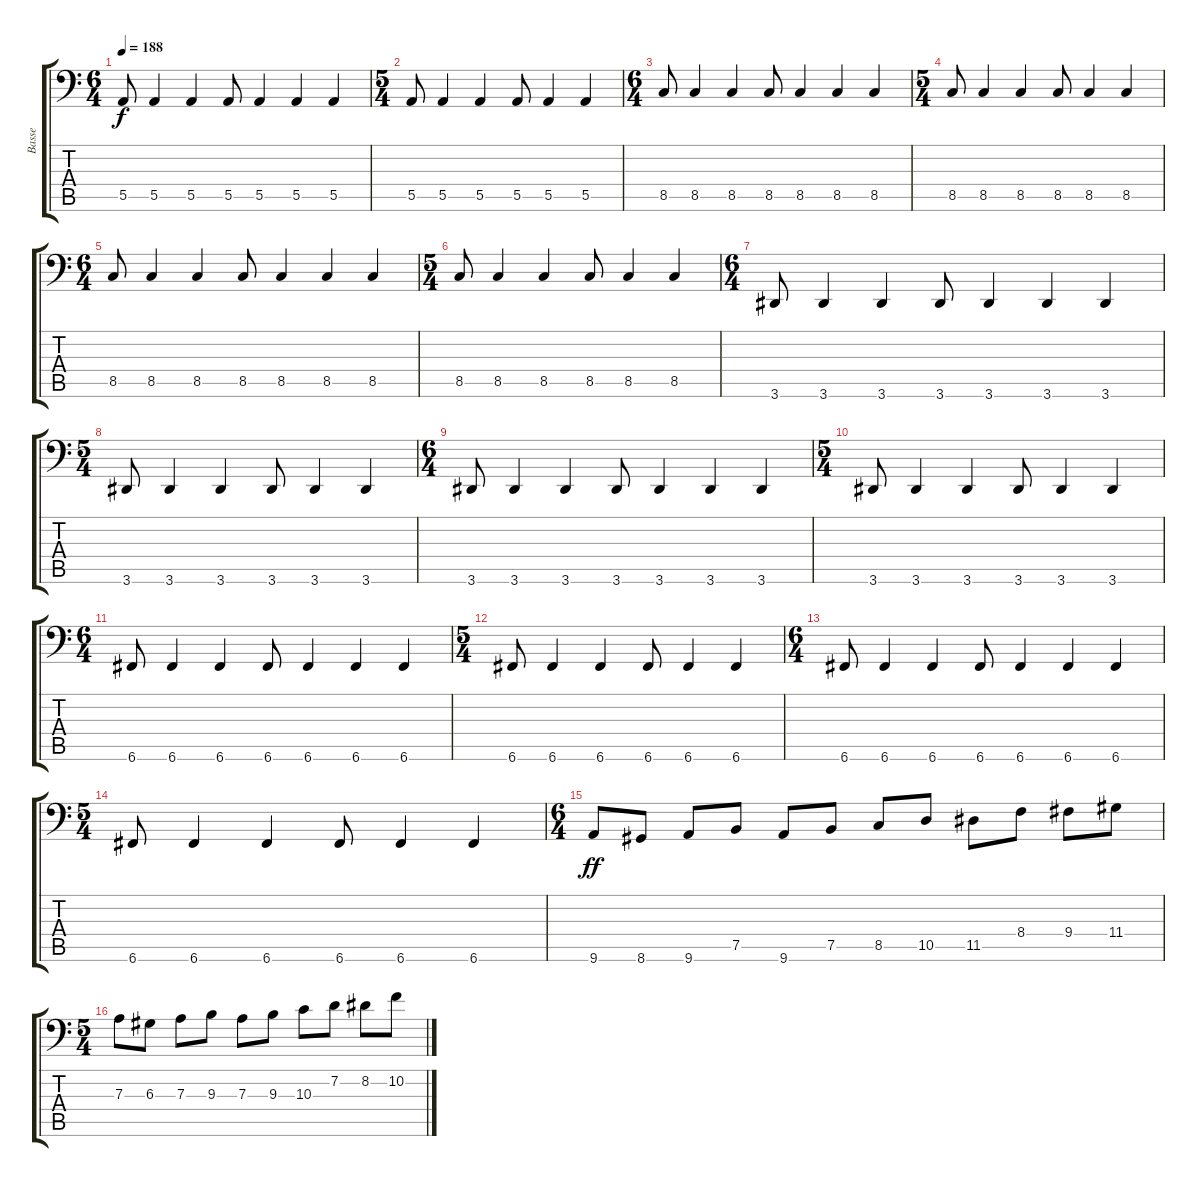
\track ("Basse" "Basse") {instrument electricbassfinger}
\staff {score tabs}
\tuning (C3 G2 D2 A1 E1 C1) {hide}
\ts (6 4)
\tempo 188
\clef f4
\ks c
5.5.8{dy f} 5.5.4 5.5.4 5.5.8 5.5.4 5.5.4 5.5.4 |
\ts (5 4)
5.5.8 5.5.4 5.5.4 5.5.8 5.5.4 5.5.4 |
\ts (6 4)
8.5.8 8.5.4 8.5.4 8.5.8 8.5.4 8.5.4 8.5.4 |
\ts (5 4)
8.5.8 8.5.4 8.5.4 8.5.8 8.5.4 8.5.4 |
\ts (6 4)
8.5.8 8.5.4 8.5.4 8.5.8 8.5.4 8.5.4 8.5.4 |
\ts (5 4)
8.5.8 8.5.4 8.5.4 8.5.8 8.5.4 8.5.4 |
\ts (6 4)
3.6.8 3.6.4 3.6.4 3.6.8 3.6.4 3.6.4 3.6.4 |
\ts (5 4)
3.6.8 3.6.4 3.6.4 3.6.8 3.6.4 3.6.4 |
\ts (6 4)
3.6.8 3.6.4 3.6.4 3.6.8 3.6.4 3.6.4 3.6.4 |
\ts (5 4)
3.6.8 3.6.4 3.6.4 3.6.8 3.6.4 3.6.4 |
\ts (6 4)
6.6.8 6.6.4 6.6.4 6.6.8 6.6.4 6.6.4 6.6.4 |
\ts (5 4)
6.6.8 6.6.4 6.6.4 6.6.8 6.6.4 6.6.4 |
\ts (6 4)
6.6.8 6.6.4 6.6.4 6.6.8 6.6.4 6.6.4 6.6.4 |
\ts (5 4)
6.6.8 6.6.4 6.6.4 6.6.8 6.6.4 6.6.4 |
\ts (6 4)
9.6.8{dy ff} 8.6.8 9.6.8 7.5.8 9.6.8 7.5.8 8.5.8 10.5.8 11.5.8 8.4.8 9.4.8 11.4.8 |
\ts (5 4)
7.3.8 6.3.8 7.3.8 9.3.8 7.3.8 9.3.8 10.3.8 7.2.8 8.2.8 10.2.8
